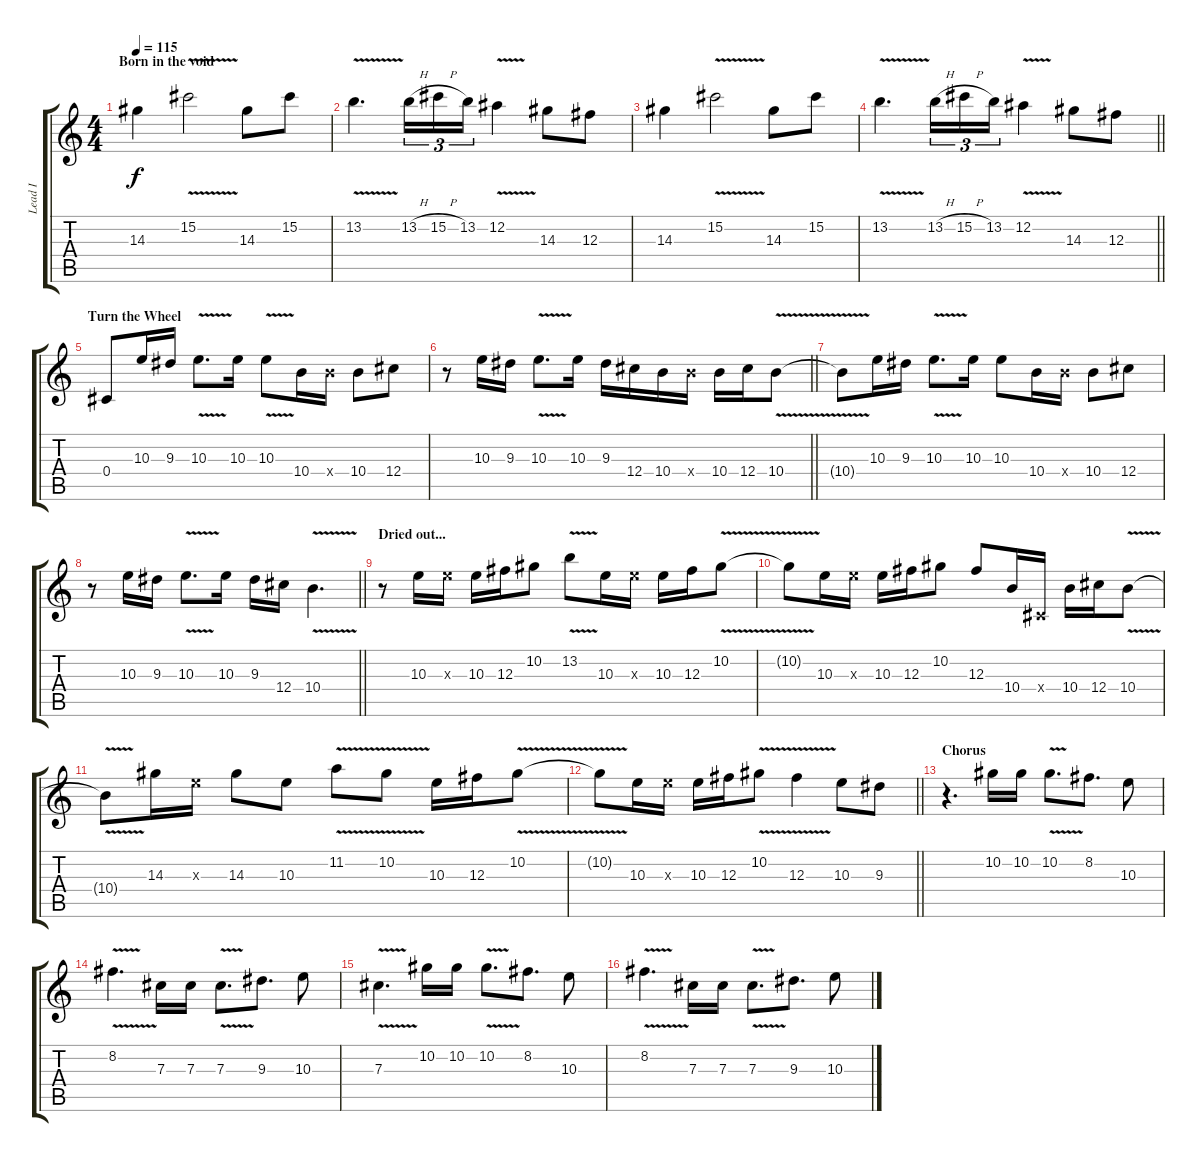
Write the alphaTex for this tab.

\track ("Lead I" "Lead I") {instrument distortionguitar}
\staff {score tabs}
\tuning (Eb4 Bb3 Gb3 Db3 Ab2 Eb2) {hide}
\ts (4 4)
\section ("" "Born in the void")
\tempo 115
\clef g2
\ks c
14.3.4{dy f} 15.2{v}.2 14.3.8 15.2.8 |
13.2{v}.4{d} 13.2{h}.16{tu (3 2)} 15.2{h}.16{tu (3 2)} 13.2.16{tu (3 2)} 12.2{v}.4 14.3.8 12.3.8 |
14.3.4 15.2{v}.2 14.3.8 15.2.8 |
\barLineRight lightlight
13.2{v}.4{d} 13.2{h}.16{tu (3 2)} 15.2{h}.16{tu (3 2)} 13.2.16{tu (3 2)} 12.2{v}.4 14.3.8 12.3.8 |
\section ("" "Turn the Wheel")
0.4.8 10.3.16 9.3.16 10.3{v}.8{d} 10.3.16 10.3{v}.8 10.4.16 10.4{x}.16 10.4.8 12.4.8 |
\barLineRight lightlight
r.8 10.3.16 9.3.16 10.3{v}.8{d} 10.3.16 9.3.16 12.4.16 10.4.16 10.4{x}.16 10.4.16 12.4.16 10.4{v}.8 |
10.4{t}.8 10.3.16 9.3.16 10.3{v}.8{d} 10.3.16 10.3.8 10.4.16 10.4{x}.16 10.4.8 12.4.8 |
\barLineRight lightlight
r.8 10.3.16 9.3.16 10.3{v}.8{d} 10.3.16 9.3.16 12.4.16 10.4{v}.4{d} |
\section ("" "Dried out...")
r.8 10.3.16 10.3{x}.16 10.3.16 12.3.16 10.2.8 13.2{v}.8 10.3.16 10.3{x}.16 10.3.16 12.3.16 10.2{v}.8 |
10.2{t}.8 10.3.16 10.3{x}.16 10.3.16 12.3.16 10.2.8 12.3.8 10.4.16 0.4{x}.16 10.4.16 12.4.16 10.4{v}.8 |
10.4{t}.8 14.3.16 10.3{x}.16 14.3.8 10.3.8 11.2{v}.8 10.2{v}.8 10.3.16 12.3.16 10.2{v}.8 |
\barLineRight lightlight
10.2{t}.8 10.3.16 10.3{x}.16 10.3.16 12.3.16 10.2{v}.8 12.3{v}.4 10.3.8 9.3.8 |
\section ("" "Chorus")
r.4{d} 10.2.16 10.2.16 10.2{v}.8{d} 8.2.8{d} 10.3.8 |
8.2{v}.4{d} 7.3.16 7.3.16 7.3{v}.8{d} 9.3.8{d} 10.3.8 |
7.3{v}.4{d} 10.2.16 10.2.16 10.2{v}.8{d} 8.2.8{d} 10.3.8 |
8.2{v}.4{d} 7.3.16 7.3.16 7.3{v}.8{d} 9.3.8{d} 10.3.8
